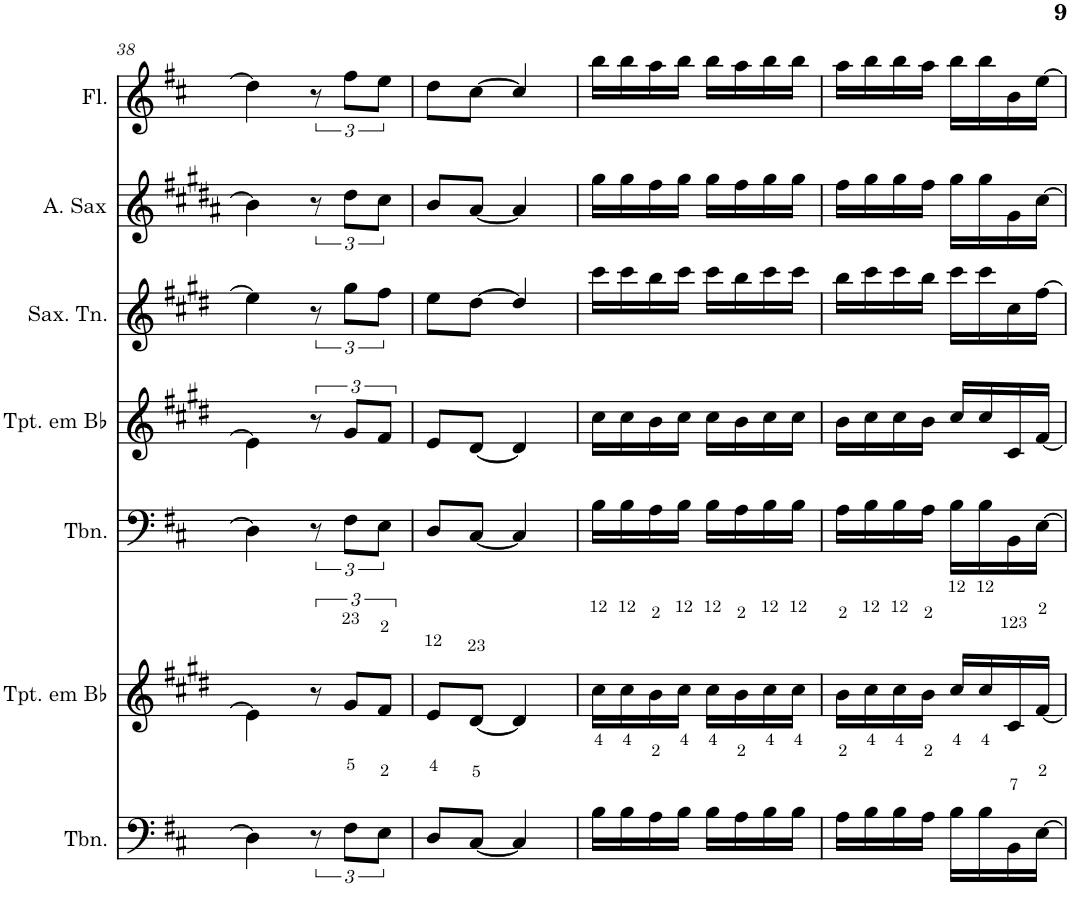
**kern	**kern	**kern	**kern	**kern	**kern	**kern
*part7	*part6	*part5	*part4	*part3	*part2	*part1
*staff7	*staff6	*staff5	*staff4	*staff3	*staff2	*staff1
*I"Trombone	*I"Trompete em Bb	*I"Trombone	*I"Trompete em Bb	*I"Saxofone Tenor	*I"Saxofone Alto	*I"Flauta Transversal
*I'Tbn.	*I'Tpt. em Bb	*I'Tbn.	*I'Tpt. em Bb	*I'Sax. Tn.	*	*I'Fl.
!!LO:PB:g=z
*clefF4	*clefG2	*clefF4	*clefG2	*clefG2	*clefG2	*clefG2
*	*Trd1c2	*	*Trd1c2	*Trd8c14	*Trd5c9	*
*k[f#c#]	*k[f#c#g#d#]	*k[f#c#]	*k[f#c#g#d#]	*k[f#c#g#d#]	*k[f#c#g#d#a#]	*k[f#c#]
*D:	*E:	*D:	*E:	*E:	*B:	*D:
*M2/4	*M2/4	*M2/4	*M2/4	*M2/4	*M2/4	*M2/4
=38	=38	=38	=38	=38	=38	=38
4D\]	4e\]	4D\]	4e\]	4ee\]	4b\]	4dd\]
12r	12r	12r	12r	12r	12r	12r
12F#\L	12g#/L	12F#\L	12g#/L	12gg#\L	12dd#\L	12ff#\L
12E\J	12f#/J	12E\J	12f#/J	12ff#\J	12cc#\J	12ee\J
=39	=39	=39	=39	=39	=39	=39
8D/L	8e/L	8D/L	8e/L	8ee\L	8b/L	8dd\L
[8C#/J	[8d#/J	[8C#/J	[8d#/J	[8dd#\J	[8a#/J	[8cc#\J
4C#/]	4d#/]	4C#/]	4d#/]	4dd#/]	4a#/]	4cc#/]
=40	=40	=40	=40	=40	=40	=40
16B\LL	16cc#\LL	16B\LL	16cc#\LL	16ccc#\LL	16gg#\LL	16bb\LL
16B\	16cc#\	16B\	16cc#\	16ccc#\	16gg#\	16bb\
16A\	16b\	16A\	16b\	16bb\	16ff#\	16aa\
16B\JJ	16cc#\JJ	16B\JJ	16cc#\JJ	16ccc#\JJ	16gg#\JJ	16bb\JJ
16B\LL	16cc#\LL	16B\LL	16cc#\LL	16ccc#\LL	16gg#\LL	16bb\LL
16A\	16b\	16A\	16b\	16bb\	16ff#\	16aa\
16B\	16cc#\	16B\	16cc#\	16ccc#\	16gg#\	16bb\
16B\JJ	16cc#\JJ	16B\JJ	16cc#\JJ	16ccc#\JJ	16gg#\JJ	16bb\JJ
=41	=41	=41	=41	=41	=41	=41
16A\LL	16b\LL	16A\LL	16b\LL	16bb\LL	16ff#\LL	16aa\LL
16B\	16cc#\	16B\	16cc#\	16ccc#\	16gg#\	16bb\
16B\	16cc#\	16B\	16cc#\	16ccc#\	16gg#\	16bb\
16A\JJ	16b\JJ	16A\JJ	16b\JJ	16bb\JJ	16ff#\JJ	16aa\JJ
16B\LL	16cc#/LL	16B\LL	16cc#/LL	16ccc#\LL	16gg#\LL	16bb\LL
16B\	16cc#/	16B\	16cc#/	16ccc#\	16gg#\	16bb\
16BB\	16c#/	16BB\	16c#/	16cc#\	16g#\	16b\
[16E\JJ	[16f#/JJ	[16E\JJ	[16f#/JJ	[16ff#\JJ	[16cc#\JJ	[16ee\JJ
=	=	=	=	=	=	=
*-	*-	*-	*-	*-	*-	*-
